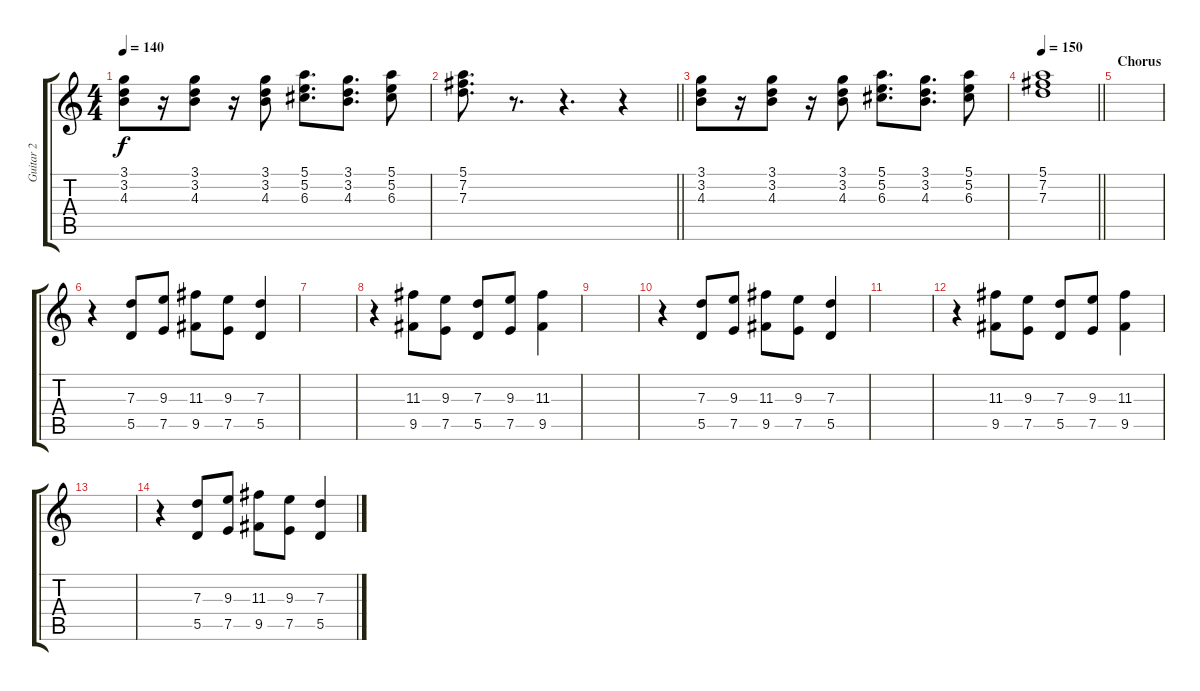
\track ("Guitar 2" "Guitar 2") {instrument distortionguitar}
\staff {score tabs}
\tuning (E4 B3 G3 D3 A2 E2) {hide}
\ts (4 4)
\tempo 140
\clef g2
\ks c
(3.1 3.2 4.3).8{dy f} r.16 (3.1 3.2 4.3).8 r.16 (3.1 3.2 4.3).8 (5.1 5.2 6.3).8{d} (3.1 3.2 4.3).8{d} (5.1 5.2 6.3).8 |
\barLineRight lightlight
(5.1 7.2 7.3).8{d} r.8{d} r.4{d} r.4 |
(3.1 3.2 4.3).8 r.16 (3.1 3.2 4.3).8 r.16 (3.1 3.2 4.3).8 (5.1 5.2 6.3).8{d} (3.1 3.2 4.3).8{d} (5.1 5.2 6.3).8 |
\tempo 150
\barLineRight lightlight
(5.1 7.2 7.3).1 |
\section ("" "Chorus")
|
r.4{volume 14 instrument distortionguitar} (7.3 5.5).8 (9.3 7.5).8 (11.3 9.5).8 (9.3 7.5).8 (7.3 5.5).4 |
|
r.4 (11.3 9.5).8 (9.3 7.5).8 (7.3 5.5).8 (9.3 7.5).8 (11.3 9.5).4 |
|
r.4 (7.3 5.5).8 (9.3 7.5).8 (11.3 9.5).8 (9.3 7.5).8 (7.3 5.5).4 |
|
r.4 (11.3 9.5).8 (9.3 7.5).8 (7.3 5.5).8 (9.3 7.5).8 (11.3 9.5).4 |
|
r.4 (7.3 5.5).8 (9.3 7.5).8 (11.3 9.5).8 (9.3 7.5).8 (7.3 5.5).4
